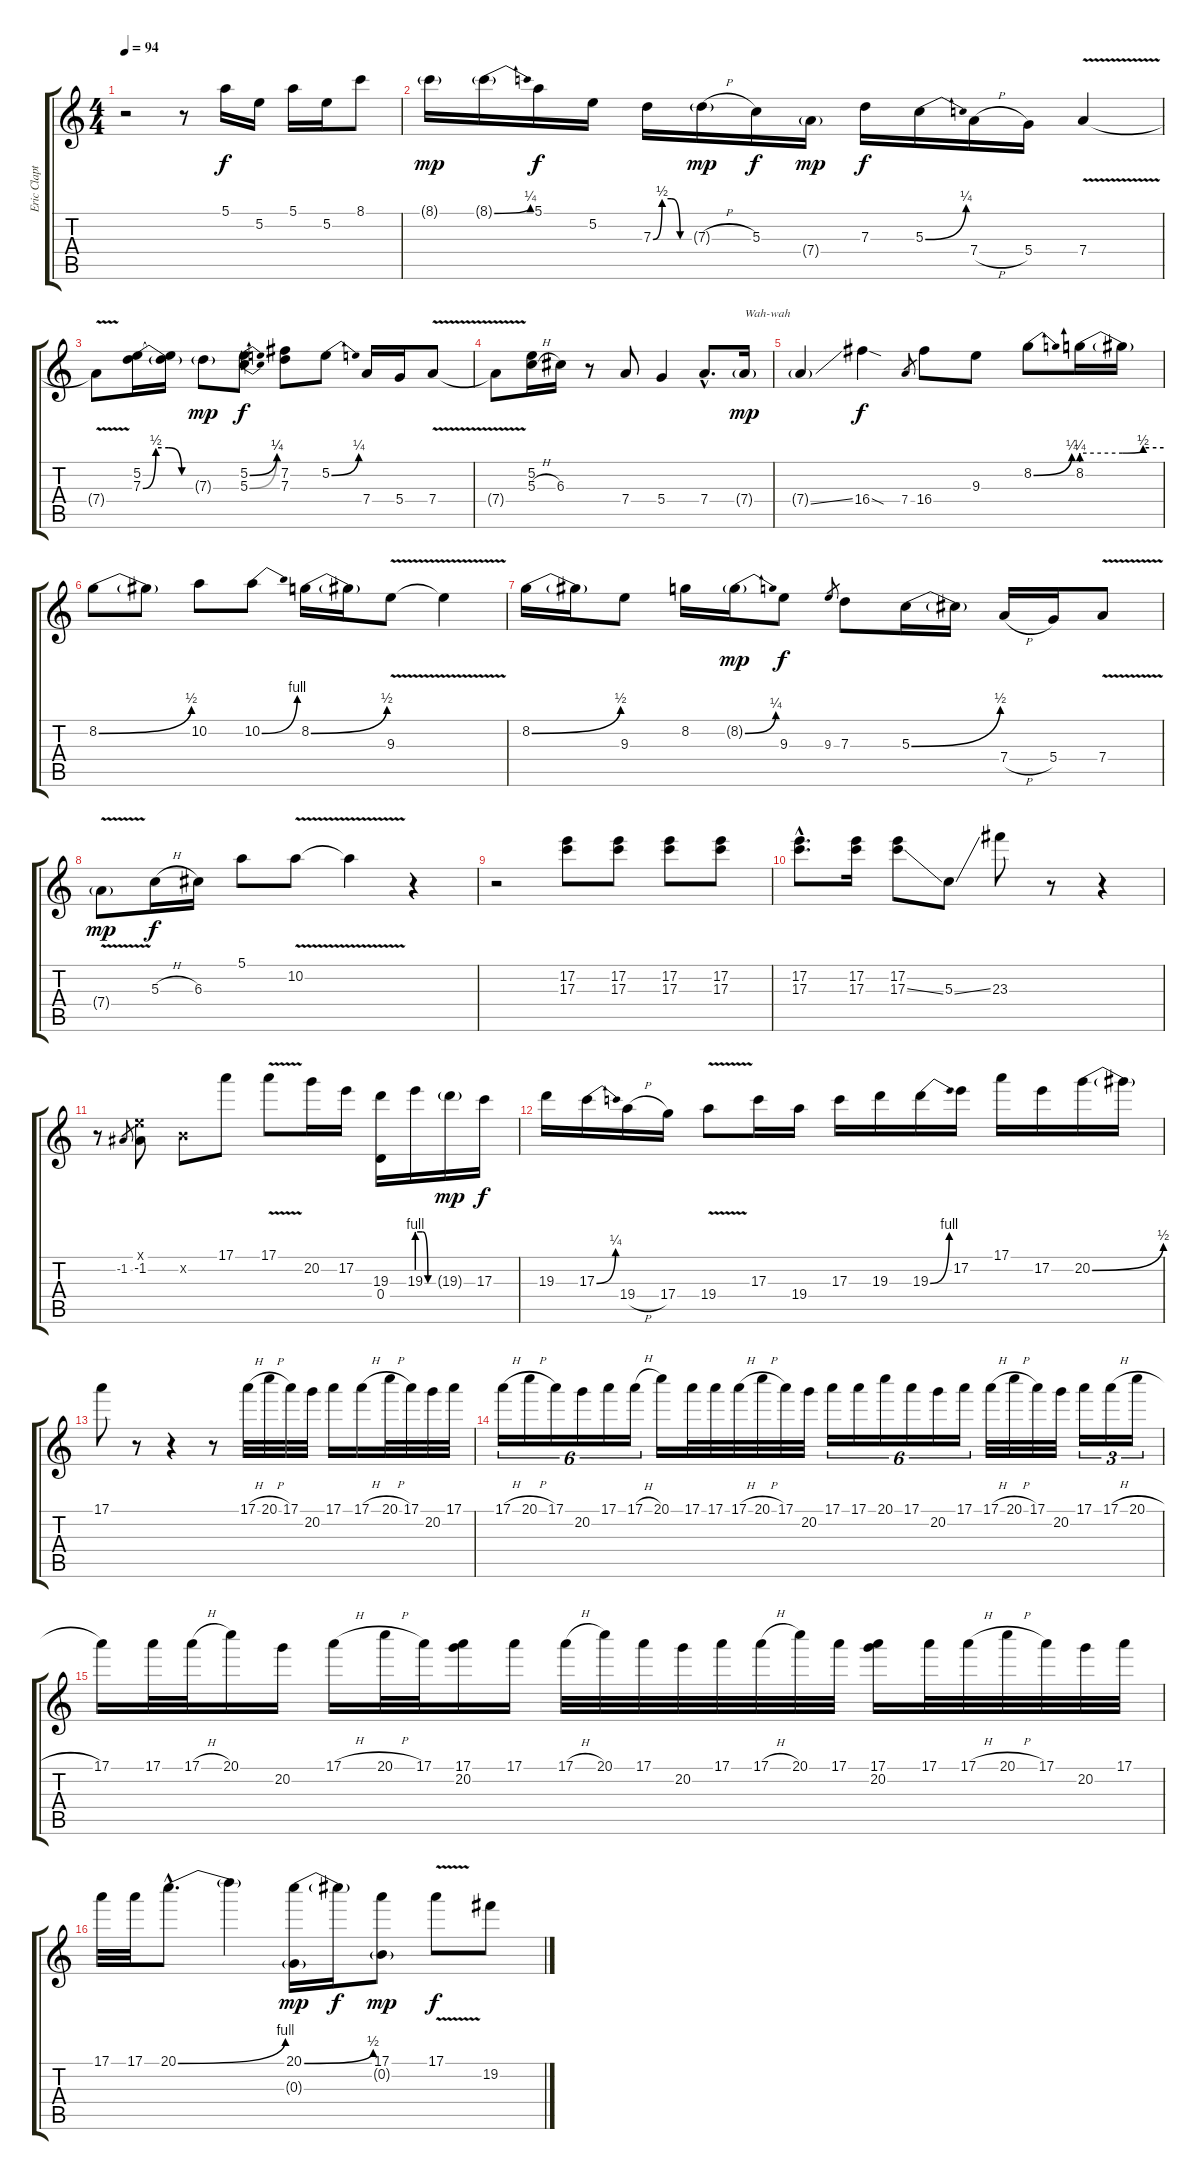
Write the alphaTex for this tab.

\track ("Eric Clapton" "Eric Clapt") {instrument electricguitarclean}
\staff {score tabs}
\tuning (E4 B3 G3 D3 A2 E2) {hide}
\ts (4 4)
\tempo 94
\clef g2
\ks c
r.2{dy f} r.8 5.1.16 5.2.16 5.1.16 5.2.16 8.1.8 |
8.1{g}.16{dy mp} 8.1{be (bend 0 0 60 1) g}.16 5.1.16{dy f} 5.2.16 7.3{be (custom 0 0 15 2 30 2 45 0 60 0)}.16 7.3{h g}.16{dy mp} 5.3.16{dy f} 7.4{g}.16{dy mp} 7.3.16{dy f} 5.3{be (bend 0 0 60 1)}.16 7.4{h}.16 5.4.16 7.4{v}.4 |
7.4{v t}.8 (5.2 7.3{be (custom 0 0 15 2 30 2 45 0 60 0)}).16 (5.2{t} 7.3{t}).16 7.3{g}.8{dy mp} (5.2{be (bend 0 0 60 1)} 5.3{be (bend 0 0 60 1)}).8{dy f} (7.2 7.3).8 5.2{be (bend 0 0 60 1)}.8 7.4.16 5.4.16 7.4{v}.8 |
7.4{v t}.8 (5.2 5.3{h}).16 6.3.16 r.8 7.4.8 5.4.4 7.4{hac}.8{d} 7.4{g}.16{txt "Wah-wah" dy mp} |
7.4{ss g}.4 16.4{sod}.4{dy f} 7.4.8{gr} 16.4.8 9.3.8 8.2{be (bend 0 0 60 1)}.8 8.2{be (custom 0 1 30 1 45 2 60 2)}.16 8.2{t}.16 |
8.2{be (bend 0 0 60 2)}.8 8.2{t}.8 10.2.8 10.2{be (bend 0 0 60 4)}.8 8.2{be (bend 0 0 60 2)}.16 8.2{t}.16 9.3{v}.8 9.3{t}.4 |
8.2{be (bend 0 0 60 2)}.16 8.2{t}.16 9.3.8 8.2.16 8.2{be (bend 0 0 60 1) g}.16{dy mp} 9.3.8{dy f} 9.3.8{gr} 7.3.8 5.3{be (bend 0 0 60 2)}.16 5.3{t}.16 7.4{h}.16 5.4.16 7.4{v}.8 |
7.4{v g}.8{dy mp} 5.3{h}.16{dy f} 6.3.16 5.1.8 10.2{v}.8 10.2{v t}.4 r.4 |
r.2 (17.2 17.3).8 (17.2 17.3).8 (17.2 17.3).8 (17.2 17.3).8 |
(17.2{hac} 17.3{hac}).8{d} (17.2 17.3).16 (17.2 17.3{ss}).8 5.3{ss}.8 23.3.8 r.8 r.4 |
r.8 -1.2.8{gr} (0.1{x} -1.2).8 0.2{x}.8 17.1.8 17.1{v}.8 20.2.16 17.2.16 (19.3 0.4).16 19.3{be (custom 0 4 20 4 40 0 60 0)}.16 19.3{g}.16{dy mp} 17.3.16{dy f} |
19.3.16 17.3{be (bend 0 0 60 1)}.16 19.4{h}.16 17.4.16 19.4{v}.8 17.3.16 19.4.16 17.3.16 19.3.16 19.3{be (bend 0 0 60 4)}.16 17.2.16 17.1.16 17.2.16 20.2{be (bend 0 0 60 2)}.16 20.2{t}.16 |
17.1.8 r.8 r.4 r.8 17.1{h}.32 20.1{h}.32 17.1.32 20.2.32 17.1.16 17.1{h}.16 20.1{h}.32 17.1.32 20.2.32 17.1.32 |
17.1{h}.16{tu (6 4)} 20.1{h}.16{tu (6 4)} 17.1.16{tu (6 4)} 20.2.16{tu (6 4)} 17.1.16{tu (6 4)} 17.1{h}.16{tu (6 4)} 20.1.16 17.1.32 17.1.32 17.1{h}.32 20.1{h}.32 17.1.32 20.2.32 17.1.16{tu (6 4)} 17.1.16{tu (6 4)} 20.1.16{tu (6 4)} 17.1.16{tu (6 4)} 20.2.16{tu (6 4)} 17.1.16{tu (6 4)} 17.1{h}.32 20.1{h}.32 17.1.32 20.2.32 17.1.16{tu (3 2)} 17.1{h}.16{tu (3 2)} 20.1{h}.16{tu (3 2)} |
17.1.16 17.1.32 17.1{h}.32 20.1.16 20.2.16 17.1{h}.16 20.1{h}.32 17.1.32 (17.1 20.2).16 17.1.16 17.1{h}.32 20.1.32 17.1.32 20.2.32 17.1.32 17.1{h}.32 20.1.32 17.1.32 (17.1 20.2).16 17.1.32 17.1{h}.32 20.1{h}.32 17.1.32 20.2.32 17.1.32 |
17.1.32 17.1.32 20.1{be (bend 0 0 60 4) hac}.8{d} 20.1{t}.4 (20.1{be (bend 0 0 60 2)} 0.3{g}).16{dy mp} 20.1{t}.16{dy f} (17.1 0.2{g}).8{dy mp} 17.1{v}.8{dy f} 19.2.8
